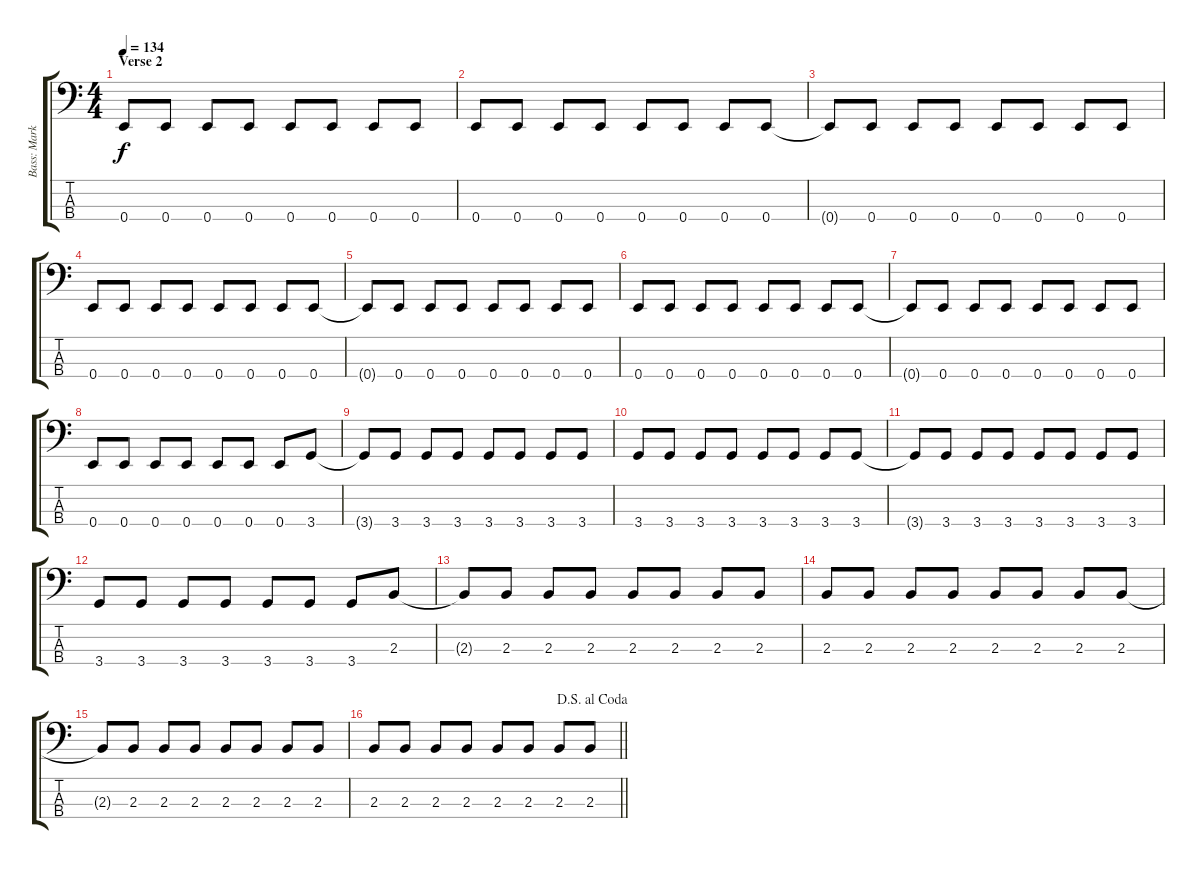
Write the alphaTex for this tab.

\track ("Bass: Mark" "Bass: Mark") {instrument electricbasspick}
\staff {score tabs}
\tuning (G2 D2 A1 E1) {hide}
\ts (4 4)
\section ("" "Verse 2")
\tempo 134
\clef f4
\ks c
0.4{t}.8{dy f} 0.4.8 0.4.8 0.4.8 0.4.8 0.4.8 0.4.8 0.4.8 |
0.4.8 0.4.8 0.4.8 0.4.8 0.4.8 0.4.8 0.4.8 0.4.8 |
0.4{t}.8 0.4.8 0.4.8 0.4.8 0.4.8 0.4.8 0.4.8 0.4.8 |
0.4.8 0.4.8 0.4.8 0.4.8 0.4.8 0.4.8 0.4.8 0.4.8 |
0.4{t}.8 0.4.8 0.4.8 0.4.8 0.4.8 0.4.8 0.4.8 0.4.8 |
0.4.8 0.4.8 0.4.8 0.4.8 0.4.8 0.4.8 0.4.8 0.4.8 |
0.4{t}.8 0.4.8 0.4.8 0.4.8 0.4.8 0.4.8 0.4.8 0.4.8 |
0.4.8 0.4.8 0.4.8 0.4.8 0.4.8 0.4.8 0.4.8 3.4.8 |
3.4{t}.8 3.4.8 3.4.8 3.4.8 3.4.8 3.4.8 3.4.8 3.4.8 |
3.4.8 3.4.8 3.4.8 3.4.8 3.4.8 3.4.8 3.4.8 3.4.8 |
3.4{t}.8 3.4.8 3.4.8 3.4.8 3.4.8 3.4.8 3.4.8 3.4.8 |
3.4.8 3.4.8 3.4.8 3.4.8 3.4.8 3.4.8 3.4.8 2.3.8 |
2.3{t}.8 2.3.8 2.3.8 2.3.8 2.3.8 2.3.8 2.3.8 2.3.8 |
2.3.8 2.3.8 2.3.8 2.3.8 2.3.8 2.3.8 2.3.8 2.3.8 |
2.3{t}.8 2.3.8 2.3.8 2.3.8 2.3.8 2.3.8 2.3.8 2.3.8 |
\jump dalsegnoalcoda
\barLineRight lightlight
2.3.8 2.3.8 2.3.8 2.3.8 2.3.8 2.3.8 2.3.8 2.3.8
